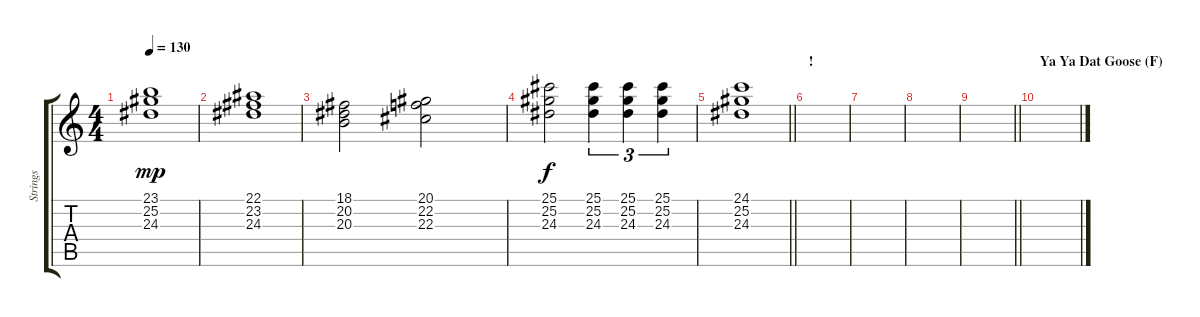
\track ("Strings" "Strings") {instrument stringensemble1}
\staff {score tabs}
\tuning (C4 G3 Eb3 Bb2 F2 C2) {hide}
\ts (4 4)
\tempo 130
\clef g2
\ks c
(23.1 25.2 24.3).1{dy mp} |
(22.1 23.2 24.3).1 |
(18.1 20.2 20.3).2 (20.1 22.2 22.3).2 |
(25.1 25.2 24.3).2{dy f} (25.1 25.2 24.3).4{tu (3 2)} (25.1 25.2 24.3).4{tu (3 2)} (25.1 25.2 24.3).4{tu (3 2)} |
\barLineRight lightlight
(24.1 25.2 24.3).1 |
\section ("" "!")
|
|
|
\barLineRight lightlight
|
\section ("" "Ya Ya Dat Goose (F)")
